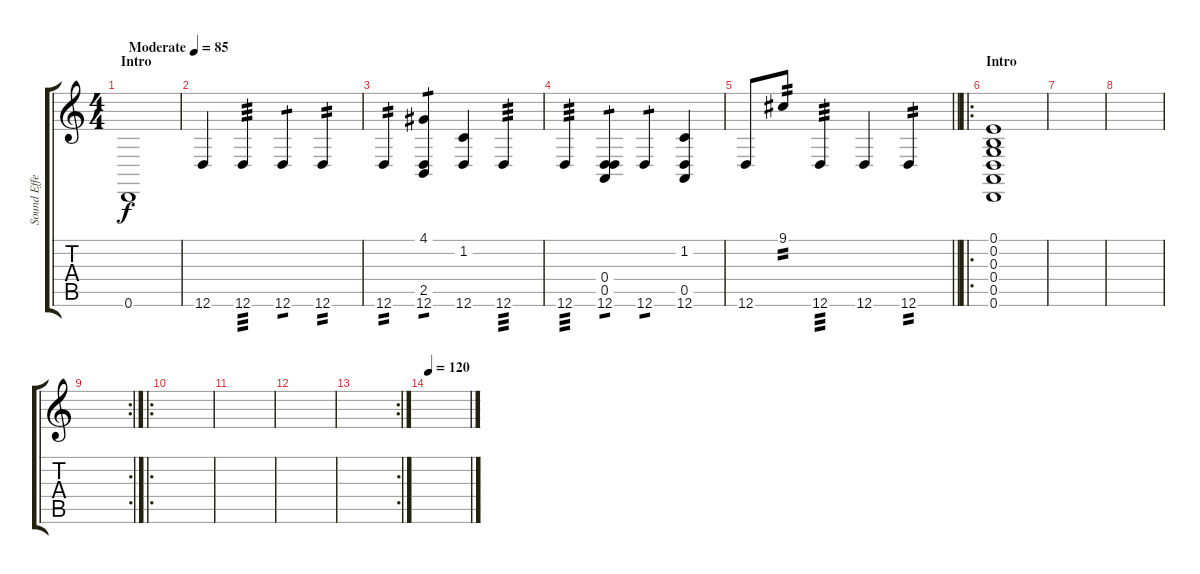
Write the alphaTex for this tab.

\track ("Sound Effects" "Sound Effe") {instrument gunshot}
\staff {score tabs}
\tuning (E4 B3 G3 D3 A2 D2) {hide}
\ts (4 4)
\section ("" "Intro")
\tempo (85 "Moderate")
\clef g2
\ks c
0.6.1{dy f instrument gunshot} |
12.6.4 12.6.4{tp 3} 12.6.4{tp 1} 12.6.4{tp 2} |
12.6.4{tp 2} (4.1 2.5 12.6).4{tp 1} (1.2 12.6).4 12.6.4{tp 3} |
12.6.4{tp 3} (0.4 0.5 12.6).4{tp 1} 12.6.4{tp 1} (1.2 0.5 12.6).4 |
\barLineRight lightlight
12.6.8 9.1.8{tp 2} 12.6.4{tp 3} 12.6.4 12.6.4{tp 2} |
\ro
\section ("" "Intro")
(0.1 0.2 0.3 0.4 0.5 0.6).1 |
|
|
\rc 2
|
\ro
|
|
|
\rc 2
|
\tempo 120
